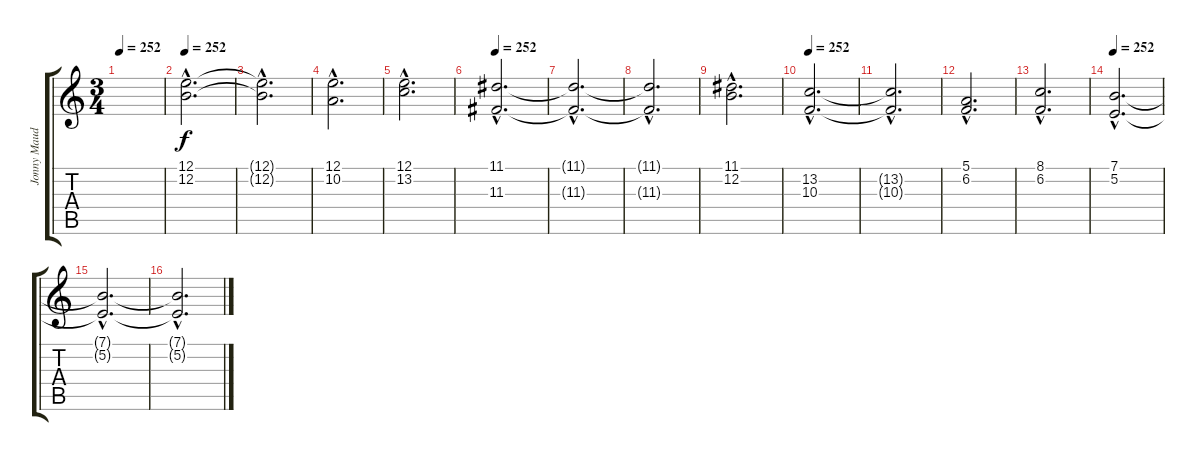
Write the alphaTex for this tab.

\track ("Jonny Maudling (Strings)" "Jonny Maud") {instrument stringensemble1}
\staff {score tabs}
\tuning (E4 B3 G3 D3 A2 E2) {hide}
\ts (3 4)
\tempo 252
\clef g2
\ks c
|
\tempo 252
(12.1{hac} 12.2{hac}).2{d} |
(12.1{hac t} 12.2{hac t}).2{d} |
(12.1{hac} 10.2{hac}).2{d} |
(12.1{hac} 13.2{hac}).2{d} |
\tempo 252
(11.1{hac} 11.3{hac}).2{d} |
(11.1{hac t} 11.3{hac t}).2{d} |
(11.1{hac t} 11.3{hac t}).2{d} |
(11.1{hac} 12.2{hac}).2{d} |
\tempo 252
(13.2{hac} 10.3{hac}).2{d} |
(13.2{hac t} 10.3{hac t}).2{d} |
(5.1{hac} 6.2{hac}).2{d} |
(8.1{hac} 6.2{hac}).2{d} |
\tempo 252
(7.1{hac} 5.2{hac}).2{d} |
(7.1{hac t} 5.2{hac t}).2{d} |
(7.1{hac t} 5.2{hac t}).2{d}
